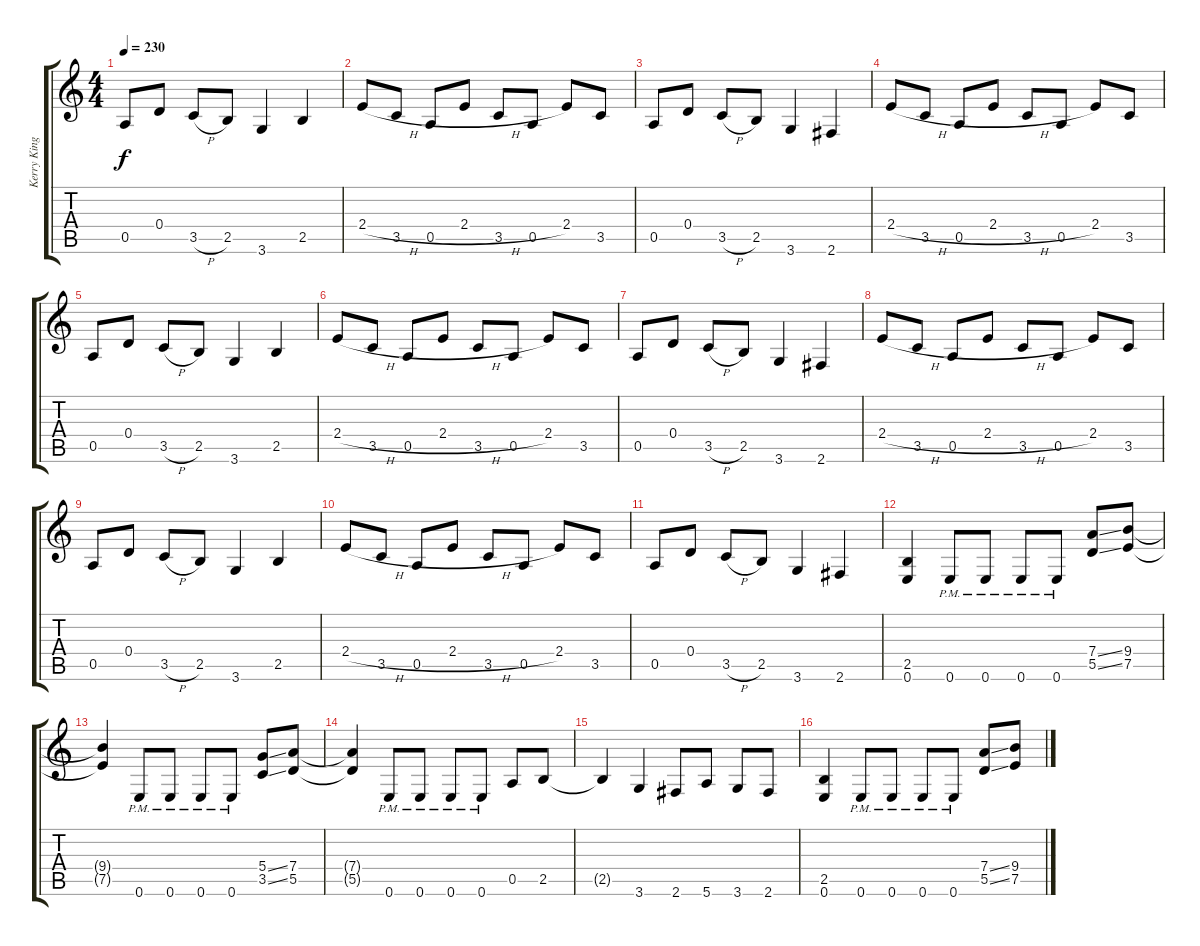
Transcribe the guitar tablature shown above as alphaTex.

\track ("Kerry King" "Kerry King") {instrument distortionguitar}
\staff {score tabs}
\tuning (E4 B3 G3 D3 A2 E2) {hide}
\ts (4 4)
\tempo 230
\clef g2
\ks c
0.5.8{dy f} 0.4.8 3.5{h}.8 2.5.8 3.6.4 2.5.4 |
2.4{h}.8 3.5.8 0.5.8 2.4{h}.8 3.5.8 0.5.8 2.4.8 3.5.8 |
0.5.8 0.4.8 3.5{h}.8 2.5.8 3.6.4 2.6.4 |
2.4{h}.8 3.5.8 0.5.8 2.4{h}.8 3.5.8 0.5.8 2.4.8 3.5.8 |
0.5.8 0.4.8 3.5{h}.8 2.5.8 3.6.4 2.5.4 |
2.4{h}.8 3.5.8 0.5.8 2.4{h}.8 3.5.8 0.5.8 2.4.8 3.5.8 |
0.5.8 0.4.8 3.5{h}.8 2.5.8 3.6.4 2.6.4 |
2.4{h}.8 3.5.8 0.5.8 2.4{h}.8 3.5.8 0.5.8 2.4.8 3.5.8 |
0.5.8 0.4.8 3.5{h}.8 2.5.8 3.6.4 2.5.4 |
2.4{h}.8 3.5.8 0.5.8 2.4{h}.8 3.5.8 0.5.8 2.4.8 3.5.8 |
0.5.8 0.4.8 3.5{h}.8 2.5.8 3.6.4 2.6.4 |
(2.5 0.6).4 0.6{pm}.8 0.6{pm}.8 0.6{pm}.8 0.6{pm}.8 (7.4{ss} 5.5{ss}).8 (9.4 7.5).8 |
(9.4{t} 7.5{t}).4 0.6{pm}.8 0.6{pm}.8 0.6{pm}.8 0.6{pm}.8 (5.4{ss} 3.5{ss}).8 (7.4 5.5).8 |
(7.4{t} 5.5{t}).4 0.6{pm}.8 0.6{pm}.8 0.6{pm}.8 0.6{pm}.8 0.5.8 2.5.8 |
2.5{t}.4 3.6.4 2.6.8 5.6.8 3.6.8 2.6.8 |
(2.5 0.6).4 0.6{pm}.8 0.6{pm}.8 0.6{pm}.8 0.6{pm}.8 (7.4{ss} 5.5{ss}).8 (9.4 7.5).8
